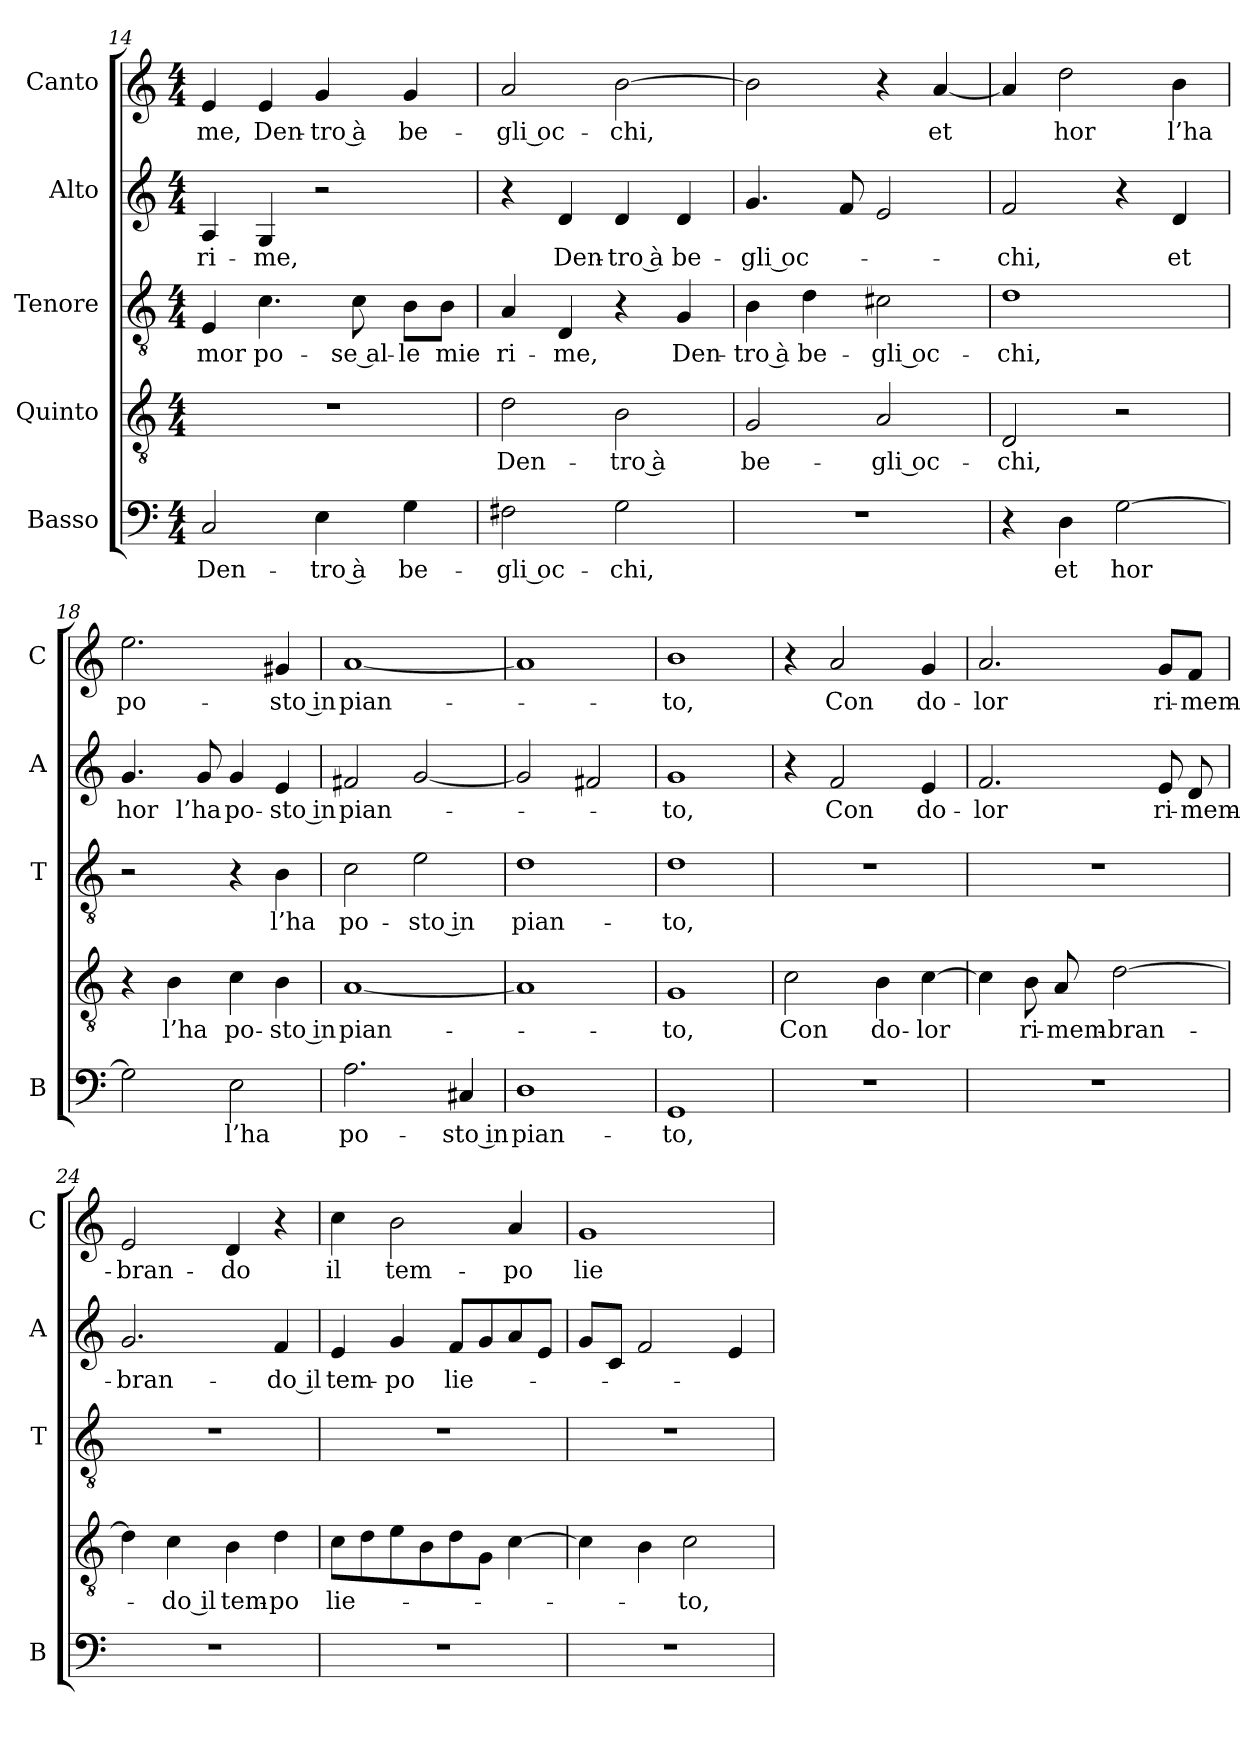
**kern	**text	**kern	**text	**kern	**text	**kern	**text	**kern	**text
*part5	*part5	*part4	*part4	*part3	*part3	*part2	*part2	*part1	*part1
*staff5	*staff5	*staff4	*staff4	*staff3	*staff3	*staff2	*staff2	*staff1	*staff1
*I"Basso	*	*I"Quinto	*	*I"Tenore	*	*I"Alto	*	*I"Canto	*
*I'B	*	*	*	*I'T	*	*I'A	*	*I'C	*
*clefF4	*	*clefGv2	*	*clefGv2	*	*clefG2	*	*clefG2	*
*k[]	*	*k[]	*	*k[]	*	*k[]	*	*k[]	*
*C:	*	*C:	*	*C:	*	*C:	*	*C:	*
*M4/4	*	*M4/4	*	*M4/4	*	*M4/4	*	*M4/4	*
=14	=14	=14	=14	=14	=14	=14	=14	=14	=14
!	!LO:LY:b	!	!	!	!LO:LY:b	!	!LO:LY:b	!	!LO:LY:b
2C/	Den-	1r	.	4E/	-mor	4A/	ri-	4e/	-me,
!	!	!	!	!	!LO:LY:b	!	!LO:LY:b	!	!LO:LY:b
.	.	.	.	4.c\	po-	4G/	-me,	4e/	Den-
!	!LO:LY:b	!	!	!	!	!	!	!	!LO:LY:b
4E\	-tro à	.	.	.	.	2r	.	4g/	-tro à
!	!	!	!	!	!LO:LY:b	!	!	!	!
.	.	.	.	8c\	-se al-	.	.	.	.
!	!LO:LY:b	!	!	!	!LO:LY:b	!	!	!	!LO:LY:b
4G\	be-	.	.	8B\L	-le	.	.	4g/	be-
!	!	!	!	!	!LO:LY:b	!	!	!	!
.	.	.	.	8B\J	mie	.	.	.	.
=15	=15	=15	=15	=15	=15	=15	=15	=15	=15
!	!LO:LY:b	!	!LO:LY:b	!	!LO:LY:b	!	!	!	!LO:LY:b
2F#X\	-gli oc-	2d\	Den-	4A/	ri-	4r	.	2a/	-gli oc-
!	!	!	!	!	!LO:LY:b	!	!LO:LY:b	!	!
.	.	.	.	4D/	-me,	4d/	Den-	.	.
!	!LO:LY:b	!	!LO:LY:b	!	!	!	!LO:LY:b	!	!LO:LY:b
2G\	-chi,	2B\	-tro à	4r	.	4d/	-tro à	[2b\	-chi,
!	!	!	!	!	!LO:LY:b	!	!LO:LY:b	!	!
.	.	.	.	4G/	Den-	4d/	be-	.	.
!!LO:LB:g=z
=16	=16	=16	=16	=16	=16	=16	=16	=16	=16
!	!	!	!LO:LY:b	!	!LO:LY:b	!	!LO:LY:b	!	!
1r	.	2G/	be-	4B\	-tro à	4.g/	-gli oc-	2b\]	.
!	!	!	!	!	!LO:LY:b	!	!	!	!
.	.	.	.	4d\	be-	.	.	.	.
.	.	.	.	.	.	8f/	.	.	.
!	!	!	!LO:LY:b	!	!LO:LY:b	!	!	!	!
.	.	2A/	-gli oc-	2c#X\	-gli oc-	2e/	.	4r	.
!	!	!	!	!	!	!	!	!	!LO:LY:b
.	.	.	.	.	.	.	.	[4a/	et
=17	=17	=17	=17	=17	=17	=17	=17	=17	=17
!	!	!	!LO:LY:b	!	!LO:LY:b	!	!LO:LY:b	!	!
4r	.	2D/	-chi,	1d	-chi,	2f/	-chi,	4a/]	.
!	!LO:LY:b	!	!	!	!	!	!	!	!LO:LY:b
4D\	et	.	.	.	.	.	.	2dd\	hor
!	!LO:LY:b	!	!	!	!	!	!	!	!
[2G\	hor	2r	.	.	.	4r	.	.	.
!	!	!	!	!	!	!	!LO:LY:b	!	!LO:LY:b
.	.	.	.	.	.	4d/	et	4b\	l’ha
=18	=18	=18	=18	=18	=18	=18	=18	=18	=18
!	!	!	!	!	!	!	!LO:LY:b	!	!LO:LY:b
2G\]	.	4r	.	2r	.	4.g/	hor	2.ee\	po-
!	!	!	!LO:LY:b	!	!	!	!	!	!
.	.	4B\	l’ha	.	.	.	.	.	.
!	!	!	!	!	!	!	!LO:LY:b	!	!
.	.	.	.	.	.	8g/	l’ha	.	.
!	!LO:LY:b	!	!LO:LY:b	!	!	!	!LO:LY:b	!	!
2E\	l’ha	4c\	po-	4r	.	4g/	po-	.	.
!	!	!	!LO:LY:b	!	!LO:LY:b	!	!LO:LY:b	!	!LO:LY:b
.	.	4B\	-sto in	4B\	l’ha	4e/	-sto in	4g#X/	-sto in
=19	=19	=19	=19	=19	=19	=19	=19	=19	=19
!	!LO:LY:b	!	!LO:LY:b	!	!LO:LY:b	!	!LO:LY:b	!	!LO:LY:b
2.A\	po-	[1A	pian-	2c\	po-	2f#X/	pian-	[1a	pian-
!	!	!	!	!	!LO:LY:b	!	!	!	!
.	.	.	.	2e\	-sto in	[2g/	.	.	.
!	!LO:LY:b	!	!	!	!	!	!	!	!
4C#X/	-sto in	.	.	.	.	.	.	.	.
=20	=20	=20	=20	=20	=20	=20	=20	=20	=20
!	!LO:LY:b	!	!	!	!LO:LY:b	!	!	!	!
1D	pian-	1A]	.	1d	pian-	2g/]	.	1a]	.
.	.	.	.	.	.	2f#X/	.	.	.
=21	=21	=21	=21	=21	=21	=21	=21	=21	=21
!	!LO:LY:b	!	!LO:LY:b	!	!LO:LY:b	!	!LO:LY:b	!	!LO:LY:b
1GG	-to,	1G	-to,	1d	-to,	1g	-to,	1b	-to,
=22	=22	=22	=22	=22	=22	=22	=22	=22	=22
!	!	!	!LO:LY:b	!	!	!	!	!	!
1r	.	2c\	Con	1r	.	4r	.	4r	.
!	!	!	!	!	!	!	!LO:LY:b	!	!LO:LY:b
.	.	.	.	.	.	2f/	Con	2a/	Con
!	!	!	!LO:LY:b	!	!	!	!	!	!
.	.	4B\	do-	.	.	.	.	.	.
!	!	!	!LO:LY:b	!	!	!	!LO:LY:b	!	!LO:LY:b
.	.	[4c\	-lor	.	.	4e/	do-	4g/	do-
!!LO:LB:g=z
=23	=23	=23	=23	=23	=23	=23	=23	=23	=23
!	!	!	!	!	!	!	!LO:LY:b	!	!LO:LY:b
1r	.	4c\]	.	1r	.	2.f/	-lor	2.a/	-lor
!	!	!	!LO:LY:b	!	!	!	!	!	!
.	.	8B\	ri-	.	.	.	.	.	.
!	!	!	!LO:LY:b	!	!	!	!	!	!
.	.	8A/	-mem-	.	.	.	.	.	.
!	!	!	!LO:LY:b	!	!	!	!	!	!
.	.	[2d\	-bran-	.	.	.	.	.	.
!	!	!	!	!	!	!	!LO:LY:b	!	!LO:LY:b
.	.	.	.	.	.	8e/	ri-	8g/L	ri-
!	!	!	!	!	!	!	!LO:LY:b	!	!LO:LY:b
.	.	.	.	.	.	8d/	-mem-	8f/J	-mem-
=24	=24	=24	=24	=24	=24	=24	=24	=24	=24
!	!	!	!	!	!	!	!LO:LY:b	!	!LO:LY:b
1r	.	4d\]	.	1r	.	2.g/	-bran-	2e/	-bran-
!	!	!	!LO:LY:b	!	!	!	!	!	!
.	.	4c\	-do il	.	.	.	.	.	.
!	!	!	!LO:LY:b	!	!	!	!	!	!LO:LY:b
.	.	4B\	tem-	.	.	.	.	4d/	-do
!	!	!	!LO:LY:b	!	!	!	!LO:LY:b	!	!
.	.	4d\	-po	.	.	4f/	-do il	4r	.
=25	=25	=25	=25	=25	=25	=25	=25	=25	=25
!	!	!	!LO:LY:b	!	!	!	!LO:LY:b	!	!LO:LY:b
1r	.	8c\L	lie-	1r	.	4e/	tem-	4cc\	il
.	.	8d\	.	.	.	.	.	.	.
!	!	!	!	!	!	!	!LO:LY:b	!	!LO:LY:b
.	.	8e\	.	.	.	4g/	-po	2b\	tem-
.	.	8B\	.	.	.	.	.	.	.
!	!	!	!	!	!	!	!LO:LY:b	!	!
.	.	8d\	.	.	.	8f/L	lie-	.	.
.	.	8G\J	.	.	.	8g/	.	.	.
!	!	!	!	!	!	!	!	!	!LO:LY:b
.	.	[4c\	.	.	.	8a/	.	4a/	-po
.	.	.	.	.	.	8e/J	.	.	.
=26	=26	=26	=26	=26	=26	=26	=26	=26	=26
!	!	!	!	!	!	!	!	!	!LO:LY:b
1r	.	4c\]	.	1r	.	8g/L	.	1g	lie-
.	.	.	.	.	.	8c/J	.	.	.
.	.	4B\	.	.	.	2f/	.	.	.
!	!	!	!LO:LY:b	!	!	!	!	!	!
.	.	2c\	-to,	.	.	.	.	.	.
.	.	.	.	.	.	4e/	.	.	.
=	=	=	=	=	=	=	=	=	=
*-	*-	*-	*-	*-	*-	*-	*-	*-	*-
